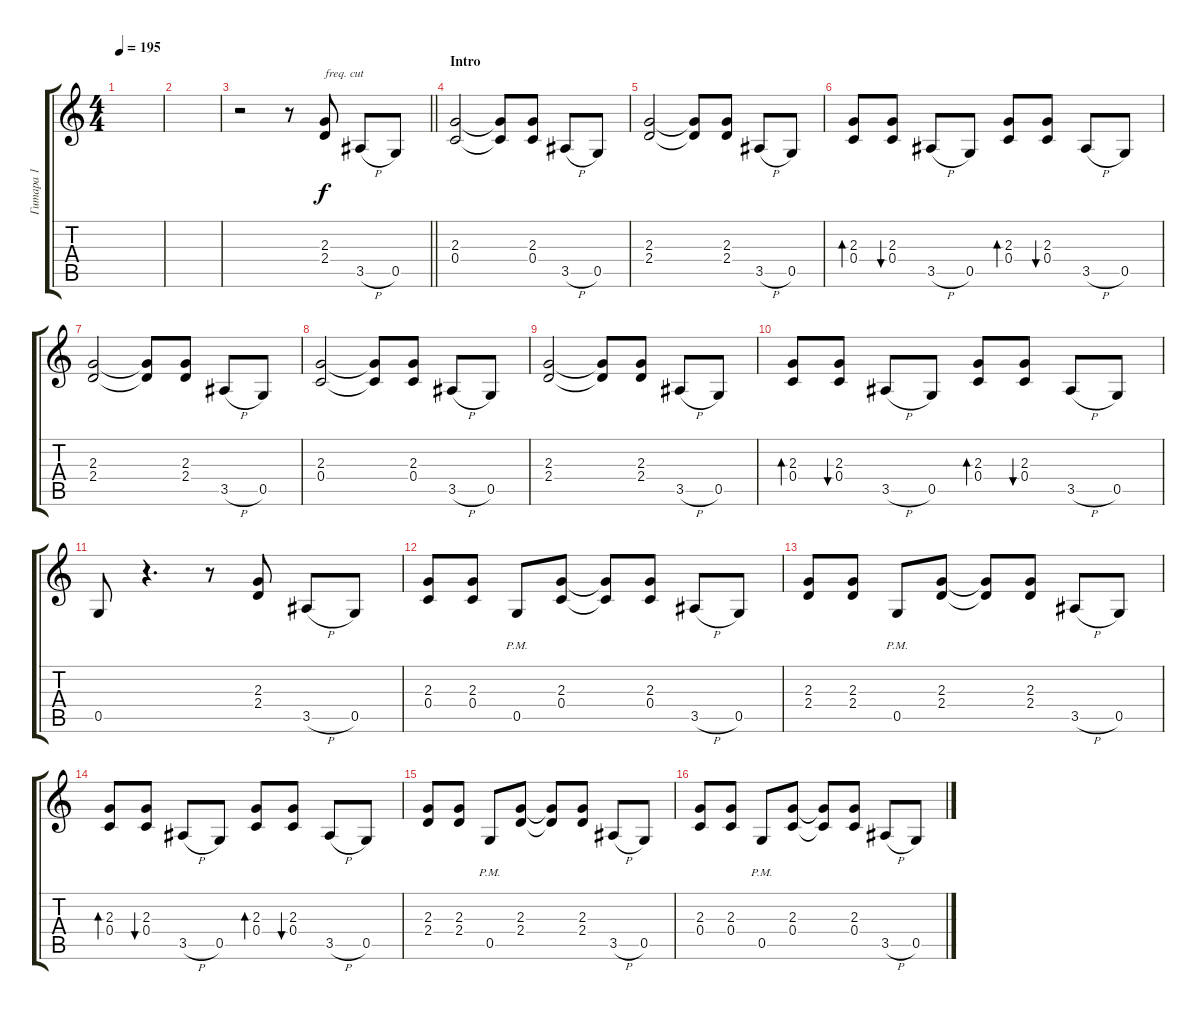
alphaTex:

\track ("Гитара 1" "Гитара 1") {instrument distortionguitar}
\staff {score tabs}
\tuning (D4 A3 F3 C3 G2 D2) {hide}
\ts (4 4)
\tempo 195
\clef g2
\ks c
|
|
\barLineRight lightlight
r.2 r.8 (2.3 2.4).8{txt "freq. cut"} 3.5{h}.8 0.5.8 |
\section ("" "Intro")
(2.3 0.4).2 (2.3{t} 0.4{t}).8 (2.3 0.4).8 3.5{h}.8 0.5.8 |
(2.3 2.4).2 (2.3{t} 2.4{t}).8 (2.3 2.4).8 3.5{h}.8 0.5.8 |
(2.3 0.4).8{bd 60} (2.3 0.4).8{bu 60} 3.5{h}.8 0.5.8 (2.3 0.4).8{bd 60} (2.3 0.4).8{bu 60} 3.5{h}.8 0.5.8 |
(2.3 2.4).2 (2.3{t} 2.4{t}).8 (2.3 2.4).8 3.5{h}.8 0.5.8 |
(2.3 0.4).2 (2.3{t} 0.4{t}).8 (2.3 0.4).8 3.5{h}.8 0.5.8 |
(2.3 2.4).2 (2.3{t} 2.4{t}).8 (2.3 2.4).8 3.5{h}.8 0.5.8 |
(2.3 0.4).8{bd 60} (2.3 0.4).8{bu 60} 3.5{h}.8 0.5.8 (2.3 0.4).8{bd 60} (2.3 0.4).8{bu 60} 3.5{h}.8 0.5.8 |
0.5.8 r.4{d} r.8 (2.3 2.4).8 3.5{h}.8 0.5.8 |
(2.3 0.4).8 (2.3 0.4).8 0.5{pm}.8 (2.3 0.4).8 (2.3{t} 0.4{t}).8 (2.3 0.4).8 3.5{h}.8 0.5.8 |
(2.3 2.4).8 (2.3 2.4).8 0.5{pm}.8 (2.3 2.4).8 (2.3{t} 2.4{t}).8 (2.3 2.4).8 3.5{h}.8 0.5.8 |
(2.3 0.4).8{bd 60} (2.3 0.4).8{bu 60} 3.5{h}.8 0.5.8 (2.3 0.4).8{bd 60} (2.3 0.4).8{bu 60} 3.5{h}.8 0.5.8 |
(2.3 2.4).8 (2.3 2.4).8 0.5{pm}.8 (2.3 2.4).8 (2.3{t} 2.4{t}).8 (2.3 2.4).8 3.5{h}.8 0.5.8 |
(2.3 0.4).8 (2.3 0.4).8 0.5{pm}.8 (2.3 0.4).8 (2.3{t} 0.4{t}).8 (2.3 0.4).8 3.5{h}.8 0.5.8
